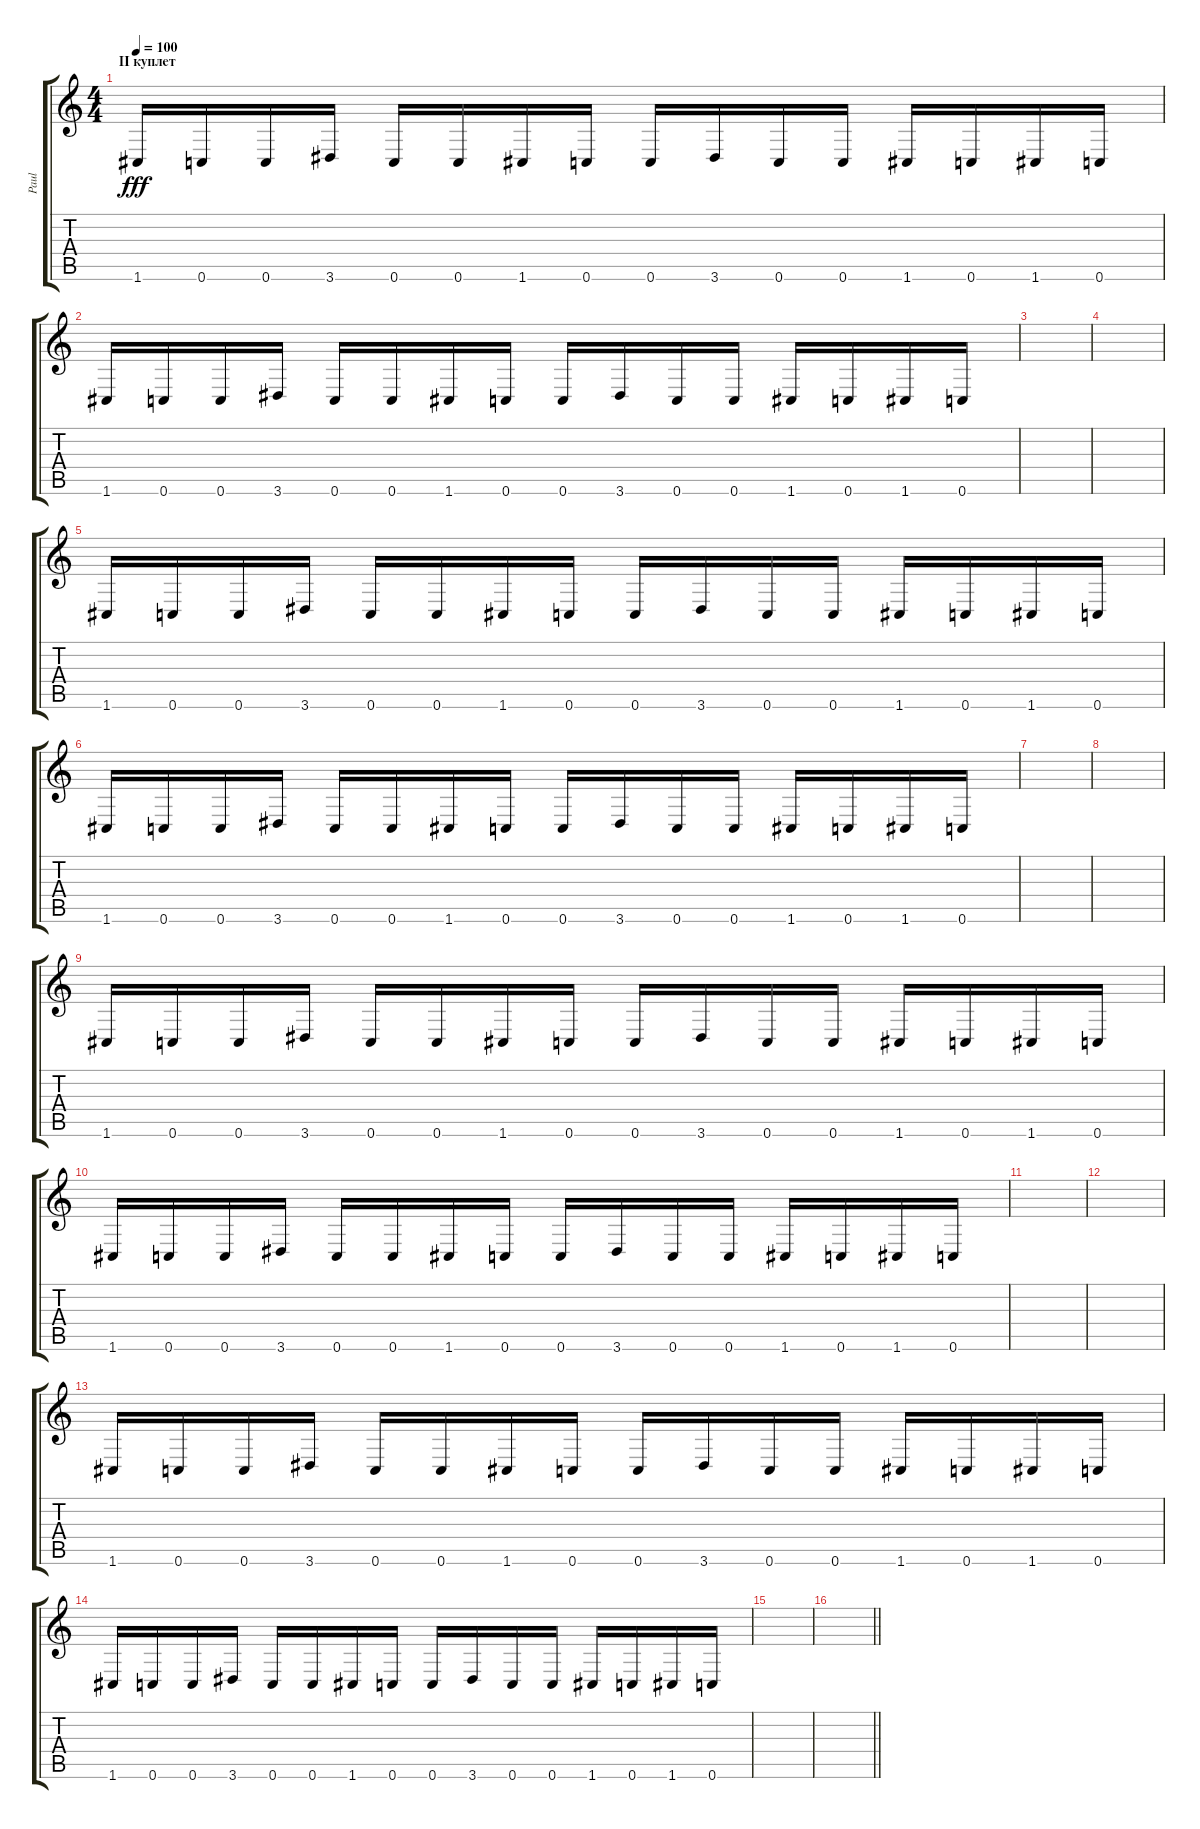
\track ("Paul" "Paul") {instrument distortionguitar}
\staff {score tabs}
\tuning (E4 C4 G3 C3 G2 C2) {hide}
\ts (4 4)
\section ("" "II куплет")
\tempo 100
\clef g2
\ks c
1.6.16{dy fff} 0.6.16 0.6.16 3.6.16 0.6.16 0.6.16 1.6.16 0.6.16 0.6.16 3.6.16 0.6.16 0.6.16 1.6.16 0.6.16 1.6.16 0.6.16 |
1.6.16 0.6.16 0.6.16 3.6.16 0.6.16 0.6.16 1.6.16 0.6.16 0.6.16 3.6.16 0.6.16 0.6.16 1.6.16 0.6.16 1.6.16 0.6.16 |
|
|
1.6.16 0.6.16 0.6.16 3.6.16 0.6.16 0.6.16 1.6.16 0.6.16 0.6.16 3.6.16 0.6.16 0.6.16 1.6.16 0.6.16 1.6.16 0.6.16 |
1.6.16 0.6.16 0.6.16 3.6.16 0.6.16 0.6.16 1.6.16 0.6.16 0.6.16 3.6.16 0.6.16 0.6.16 1.6.16 0.6.16 1.6.16 0.6.16 |
|
|
1.6.16 0.6.16 0.6.16 3.6.16 0.6.16 0.6.16 1.6.16 0.6.16 0.6.16 3.6.16 0.6.16 0.6.16 1.6.16 0.6.16 1.6.16 0.6.16 |
1.6.16 0.6.16 0.6.16 3.6.16 0.6.16 0.6.16 1.6.16 0.6.16 0.6.16 3.6.16 0.6.16 0.6.16 1.6.16 0.6.16 1.6.16 0.6.16 |
|
|
1.6.16 0.6.16 0.6.16 3.6.16 0.6.16 0.6.16 1.6.16 0.6.16 0.6.16 3.6.16 0.6.16 0.6.16 1.6.16 0.6.16 1.6.16 0.6.16 |
1.6.16 0.6.16 0.6.16 3.6.16 0.6.16 0.6.16 1.6.16 0.6.16 0.6.16 3.6.16 0.6.16 0.6.16 1.6.16 0.6.16 1.6.16 0.6.16 |
|
\barLineRight lightlight
